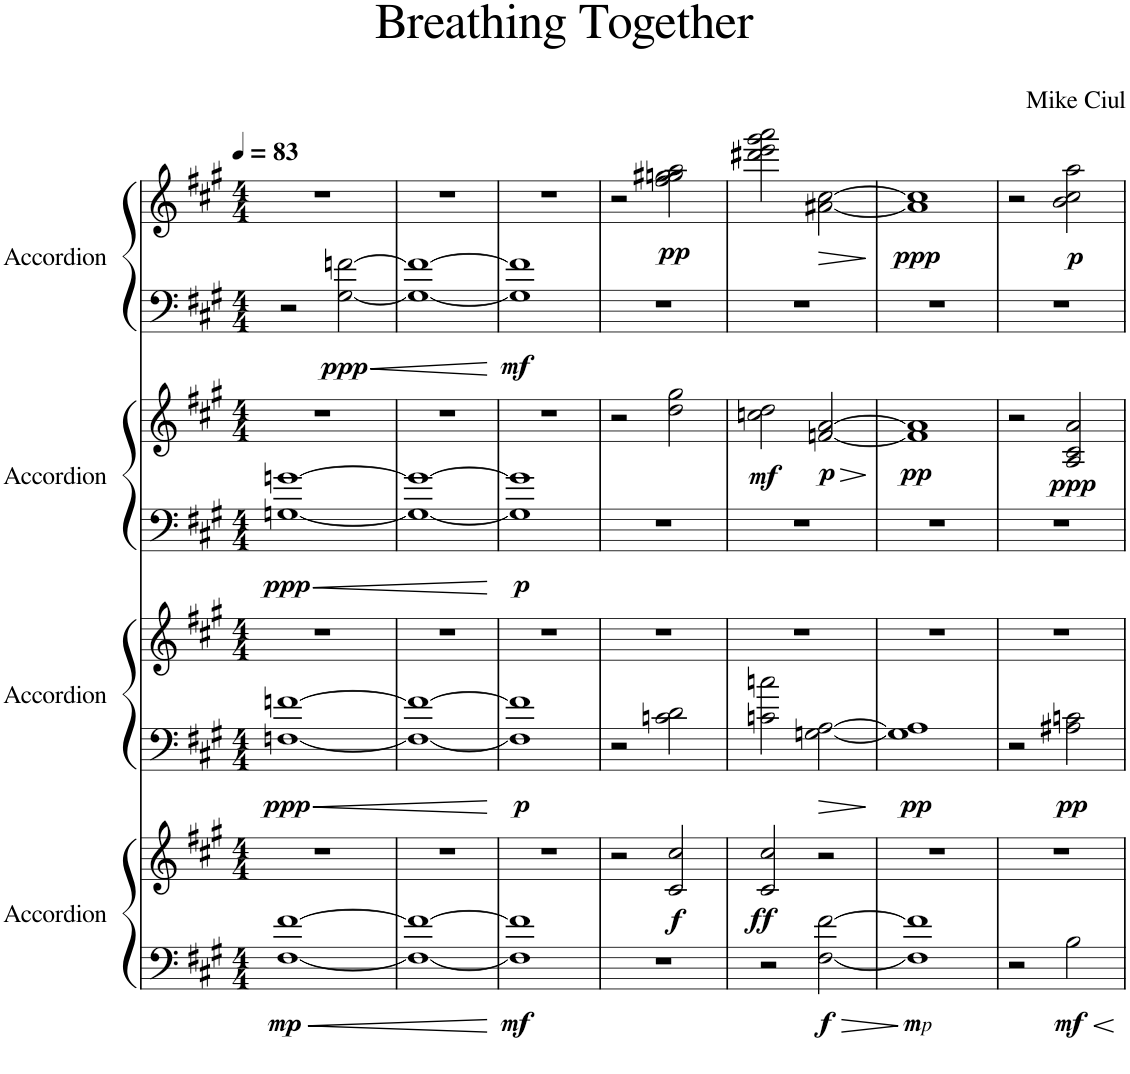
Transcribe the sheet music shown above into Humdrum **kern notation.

**kern	**kern	**dynam	**kern	**kern	**dynam	**kern	**kern	**dynam	**kern	**kern	**dynam
*part4	*part4	*part4	*part3	*part3	*part3	*part2	*part2	*part2	*part1	*part1	*part1
*staff8	*staff7	*staff7/8	*staff6	*staff5	*staff5/6	*staff4	*staff3	*staff3/4	*staff2	*staff1	*staff1/2
*I"Accordion	*	*	*I"Accordion	*	*	*I"Accordion	*	*	*I"Accordion	*	*
*I'Acc.	*	*	*I'Acc.	*	*	*I'Acc.	*	*	*I'Acc.	*	*
*clefF4	*clefG2	*	*clefF4	*clefG2	*	*clefF4	*clefG2	*	*clefF4	*clefG2	*
*k[f#c#g#]	*k[f#c#g#]	*	*k[f#c#g#]	*k[f#c#g#]	*	*k[f#c#g#]	*k[f#c#g#]	*	*k[f#c#g#]	*k[f#c#g#]	*
*M4/4	*M4/4	*	*M4/4	*M4/4	*	*M4/4	*M4/4	*	*M4/4	*M4/4	*
*MM83	*MM83	*	*MM83	*MM83	*	*MM83	*MM83	*	*MM83	*MM83	*
=1	=1	=1	=1	=1	=1	=1	=1	=1	=1	=1	=1
!	!	!LO:DY:b=2	!	!	!LO:DY:b=2	!	!	!LO:DY:b=2	!	!	!
[1F# [1f#	1r	mp	[1Fn [1fn	1r	ppp	[1Gn [1gn	1r	ppp	2r	1r	.
!	!	!	!	!	!	!	!	!	!	!	!LO:DY:b=2
.	.	.	.	.	.	.	.	.	[2G#\ [2fn\	.	ppp
=2	=2	=2	=2	=2	=2	=2	=2	=2	=2	=2	=2
1F#_ 1f#_	1r	.	1F_ 1f_	1r	.	1G_ 1g_	1r	.	1G#_ 1f_	1r	.
=3	=3	=3	=3	=3	=3	=3	=3	=3	=3	=3	=3
!	!	!LO:DY:b=2	!	!	!LO:DY:b=2	!	!	!LO:DY:b=2	!	!	!LO:DY:b=2
1F#] 1f#]	1r	mf	1F] 1f]	1r	p	1G] 1g]	1r	p	1G#] 1f]	1r	mf
=4	=4	=4	=4	=4	=4	=4	=4	=4	=4	=4	=4
1r	2r	.	2r	1r	.	1r	2r	.	1r	2r	.
!	!	!LO:DY:b	!	!	!	!	!	!	!	!	!LO:DY:b
.	2c#/ 2cc#/	f	2cn\ 2d\	.	.	.	2dd\ 2gg#\	.	.	2ff#\ 2ggn\ 2gg#X\ 2aa\	pp
=5	=5	=5	=5	=5	=5	=5	=5	=5	=5	=5	=5
!	!	!LO:DY:b	!	!	!	!	!	!LO:DY:b	!	!	!
2r	2c#/ 2cc#/	ff	2cn\ 2ccn\	1r	.	1r	2ccn\ 2dd\	mf	1r	2ddd#X\ 2eee\ 2ggg#\ 2aaa\	.
!	!	!LO:DY:b=2	!	!	!	!	!	!LO:HP:b	!	!	!LO:HP:b
!	!	!	!	!	!	!	!	!LO:DY:n=1:b	!	!	!
[2F#\ [2f#\	2r	f	[2Gn\ [2A\	.	.	.	[2fn/ [2a/	> p	.	[2a#X\ [2cc#\	>
.	.	.	.	.	.	.	.	]	.	.	]
=6	=6	=6	=6	=6	=6	=6	=6	=6	=6	=6	=6
!	!	!LO:DY:b=2	!	!	!	!	!	!	!	!	!
!	!	!LO:DY:n=1:b=2	!	!	!LO:DY:b=2	!	!	!LO:DY:b	!	!	!LO:DY:b
1F#] 1f#]	1r	other-dynamics other-dynamics	1G] 1A]	1r	pp	1r	1f] 1a]	pp	1r	1a#] 1cc#]	ppp
=7	=7	=7	=7	=7	=7	=7	=7	=7	=7	=7	=7
2r	1r	.	2r	1r	.	1r	2r	.	1r	2r	.
!	!	!LO:DY:b=2	!	!	!LO:DY:b=2	!	!	!LO:DY:b	!	!	!LO:DY:b
2B\	.	mf	2A#X\ 2cn\	.	pp	.	2A/ 2c#/ 2a/	ppp	.	2b\ 2cc#\ 2aa\	p
=	=	=	=	=	=	=	=	=	=	=	=
*-	*-	*-	*-	*-	*-	*-	*-	*-	*-	*-	*-
